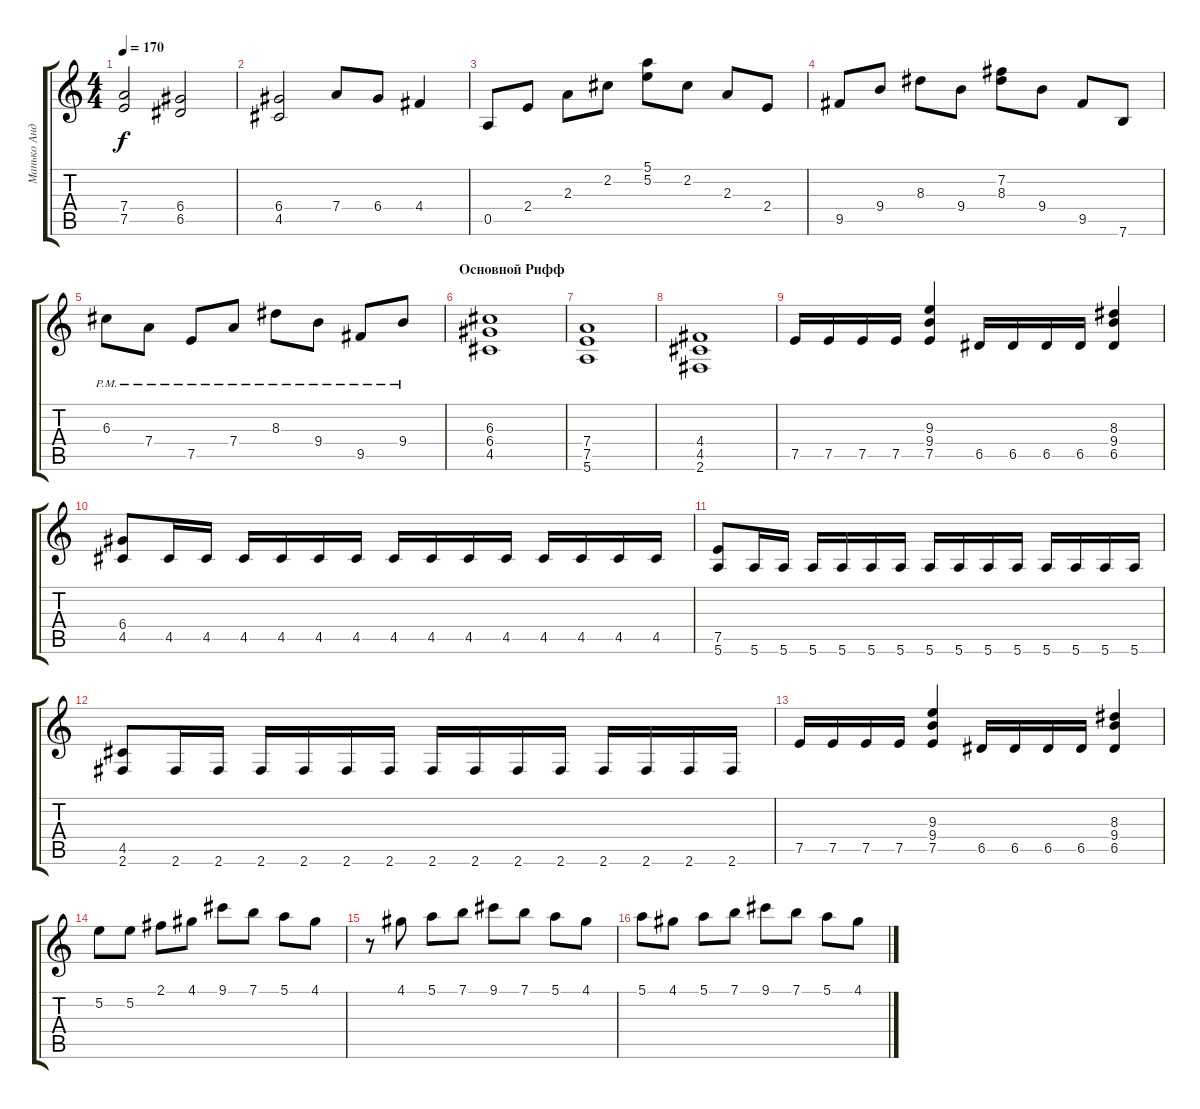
\track ("Манько Андрей" "Манько Анд") {instrument distortionguitar}
\staff {score tabs}
\tuning (E4 B3 G3 D3 A2 E2) {hide}
\ts (4 4)
\tempo 170
\clef g2
\ks c
(7.4 7.5).2{dy f} (6.4 6.5).2 |
(6.4 4.5).2 7.4.8 6.4.8 4.4.4 |
0.5.8 2.4.8 2.3.8 2.2.8 (5.1 5.2).8 2.2.8 2.3.8 2.4.8 |
9.5.8 9.4.8 8.3.8 9.4.8 (7.2 8.3).8 9.4.8 9.5.8 7.6.8 |
6.3{pm}.8 7.4{pm}.8 7.5{pm}.8 7.4{pm}.8 8.3{pm}.8 9.4{pm}.8 9.5{pm}.8 9.4{pm}.8 |
\section ("" "Основной Рифф")
(6.3 6.4 4.5).1 |
(7.4 7.5 5.6).1 |
(4.4 4.5 2.6).1 |
7.5.16 7.5.16 7.5.16 7.5.16 (9.3 9.4 7.5).4 6.5.16 6.5.16 6.5.16 6.5.16 (8.3 9.4 6.5).4 |
(6.4 4.5).8 4.5.16 4.5.16 4.5.16 4.5.16 4.5.16 4.5.16 4.5.16 4.5.16 4.5.16 4.5.16 4.5.16 4.5.16 4.5.16 4.5.16 |
(7.5 5.6).8 5.6.16 5.6.16 5.6.16 5.6.16 5.6.16 5.6.16 5.6.16 5.6.16 5.6.16 5.6.16 5.6.16 5.6.16 5.6.16 5.6.16 |
(4.5 2.6).8 2.6.16 2.6.16 2.6.16 2.6.16 2.6.16 2.6.16 2.6.16 2.6.16 2.6.16 2.6.16 2.6.16 2.6.16 2.6.16 2.6.16 |
7.5.16 7.5.16 7.5.16 7.5.16 (9.3 9.4 7.5).4 6.5.16 6.5.16 6.5.16 6.5.16 (8.3 9.4 6.5).4 |
5.2.8 5.2.8 2.1.8 4.1.8 9.1.8 7.1.8 5.1.8 4.1.8 |
r.8 4.1.8 5.1.8 7.1.8 9.1.8 7.1.8 5.1.8 4.1.8 |
5.1.8 4.1.8 5.1.8 7.1.8 9.1.8 7.1.8 5.1.8 4.1.8
